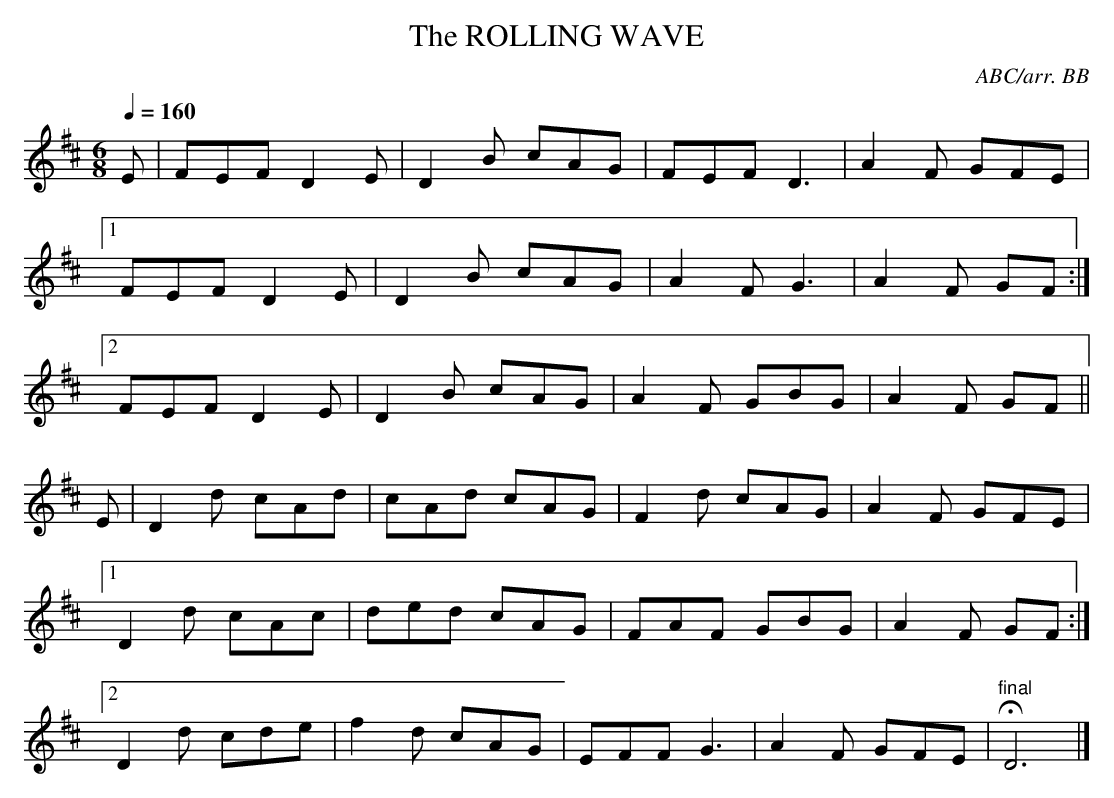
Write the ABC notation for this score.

X:1
T:ROLLING WAVE, The
C:ABC/arr. BB
M:6/8
L:1/8
Q:1/4=160
K:D
E|FEF D2E|D2B cAG|FEF D3|A2F GFE|
[1 FEF D2E|D2B cAG|A2F G3|A2F GF :|
[2 FEF D2E|D2B cAG|A2F GBG|A2F GF ||
E|D2d cAd|cAd cAG|F2d cAG|A2F GFE|
[1 D2d cAc|ded cAG|FAF GBG|A2F GF :|
[2 D2d cde|f2d cAG|EFF G3|A2F GFE |\
"final"HD6|]
